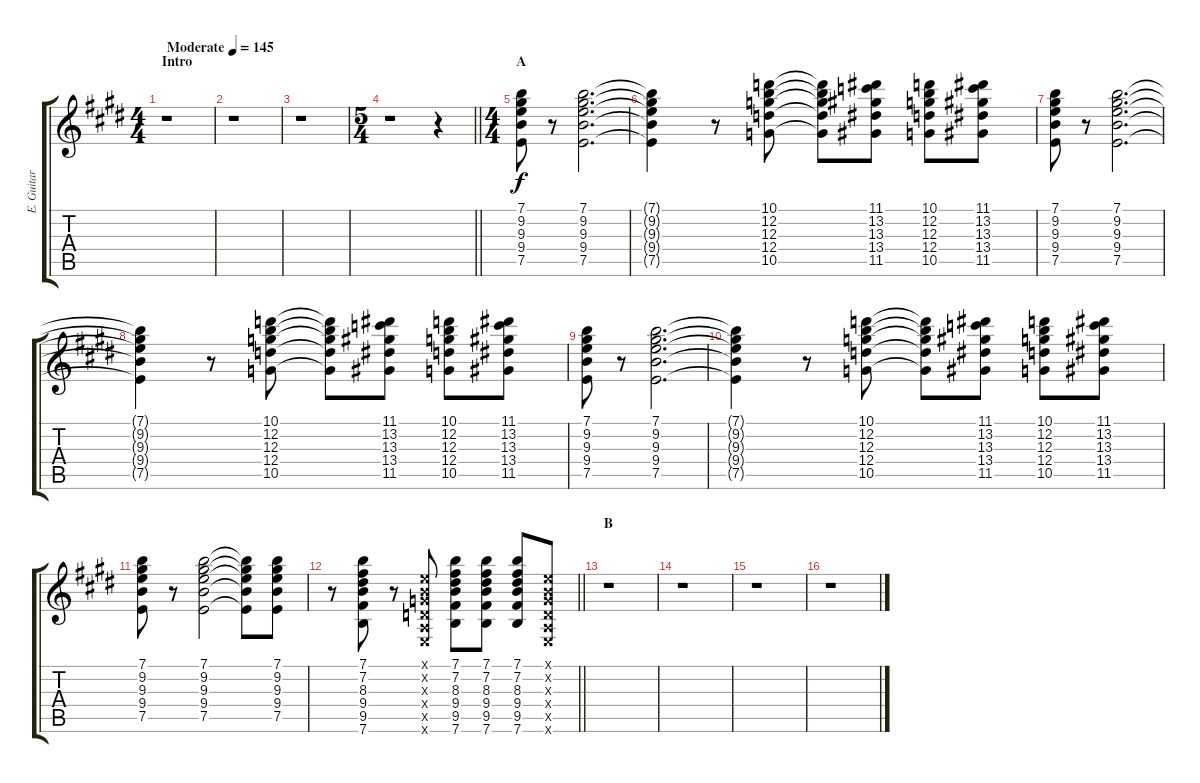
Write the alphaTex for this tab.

\track ("E. Guitar II" "E. Guitar ") {instrument overdrivenguitar}
\staff {score tabs}
\tuning (E4 B3 G3 D3 A2 E2) {hide}
\ts (4 4)
\section ("" "Intro")
\tempo (145 "Moderate")
\clef g2
\ks e
r.1{dy f instrument overdrivenguitar} |
r.1 |
r.1 |
\ts (5 4)
\barLineRight lightlight
r.1 r.4 |
\ts (4 4)
\section ("" "A")
(7.1 9.2 9.3 9.4 7.5).8 r.8 (7.1 9.2 9.3 9.4 7.5).2{d} |
(7.1{t} 9.2{t} 9.3{t} 9.4{t} 7.5{t}).4 r.8 (10.1 12.2 12.3 12.4 10.5).8 (10.1{t} 12.2{t} 12.3{t} 12.4{t} 10.5{t}).8 (11.1 13.2 13.3 13.4 11.5).8 (10.1 12.2 12.3 12.4 10.5).8 (11.1 13.2 13.3 13.4 11.5).8 |
(7.1 9.2 9.3 9.4 7.5).8 r.8 (7.1 9.2 9.3 9.4 7.5).2{d} |
(7.1{t} 9.2{t} 9.3{t} 9.4{t} 7.5{t}).4 r.8 (10.1 12.2 12.3 12.4 10.5).8 (10.1{t} 12.2{t} 12.3{t} 12.4{t} 10.5{t}).8 (11.1 13.2 13.3 13.4 11.5).8 (10.1 12.2 12.3 12.4 10.5).8 (11.1 13.2 13.3 13.4 11.5).8 |
(7.1 9.2 9.3 9.4 7.5).8 r.8 (7.1 9.2 9.3 9.4 7.5).2{d} |
(7.1{t} 9.2{t} 9.3{t} 9.4{t} 7.5{t}).4 r.8 (10.1 12.2 12.3 12.4 10.5).8 (10.1{t} 12.2{t} 12.3{t} 12.4{t} 10.5{t}).8 (11.1 13.2 13.3 13.4 11.5).8 (10.1 12.2 12.3 12.4 10.5).8 (11.1 13.2 13.3 13.4 11.5).8 |
(7.1 9.2 9.3 9.4 7.5).8 r.8 (7.1 9.2 9.3 9.4 7.5).2 (7.1{t} 9.2{t} 9.3{t} 9.4{t} 7.5{t}).8 (7.1 9.2 9.3 9.4 7.5).8 |
\barLineRight lightlight
r.8 (7.1 7.2 8.3 9.4 9.5 7.6).8 r.8 (0.1{x} 0.2{x} 0.3{x} 0.4{x} 0.5{x} 0.6{x}).8 (7.1 7.2 8.3 9.4 9.5 7.6).8 (7.1 7.2 8.3 9.4 9.5 7.6).8 (7.1 7.2 8.3 9.4 9.5 7.6).8 (0.1{x} 0.2{x} 0.3{x} 0.4{x} 0.5{x} 0.6{x}).8 |
\section ("" "B")
r.1 |
r.1 |
r.1 |
r.1
